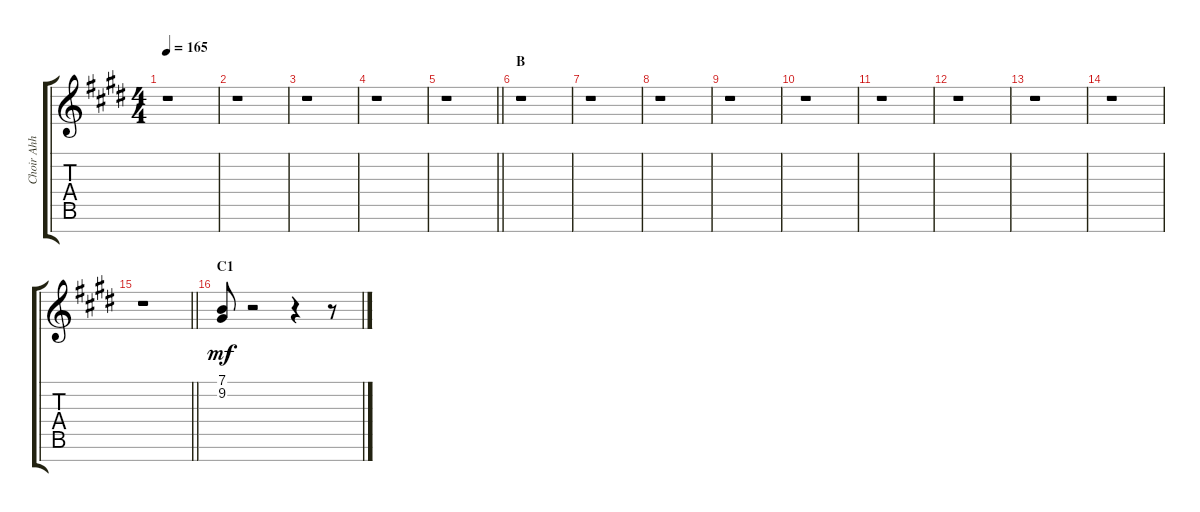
\track ("Choir Ahh" "Choir Ahh") {instrument choiraahs}
\staff {score tabs}
\tuning (E4 B3 G3 D3 A2 E2 B1) {hide}
\ts (4 4)
\tempo 165
\clef g2
\ks e
r.1{dy mf} |
r.1 |
r.1 |
r.1 |
\barLineRight lightlight
r.1 |
\section ("" "B")
r.1 |
r.1 |
r.1 |
r.1 |
r.1 |
r.1 |
r.1 |
r.1 |
r.1 |
\barLineRight lightlight
r.1 |
\section ("" "C1")
(7.1 9.2).8 r.2 r.4 r.8
